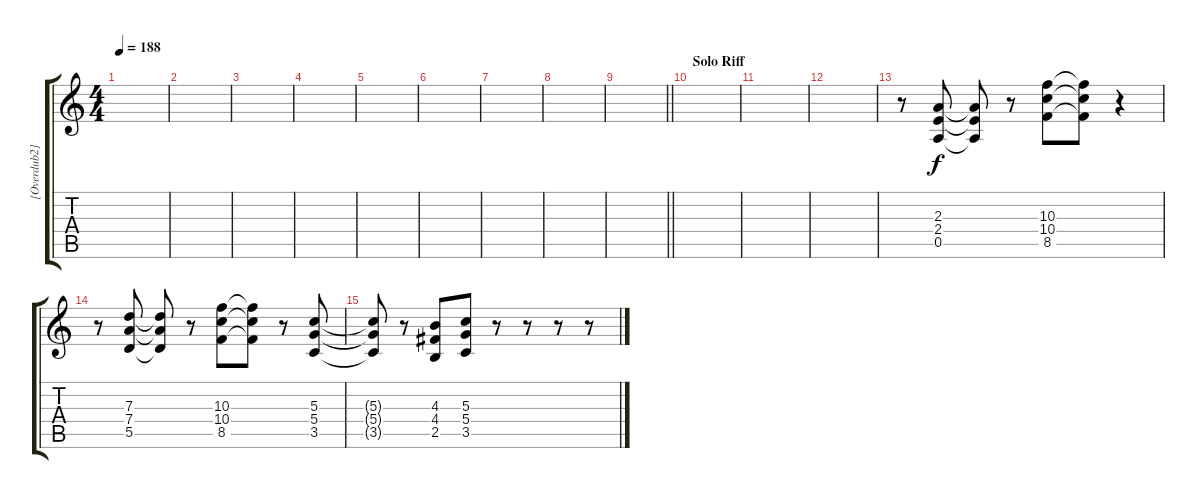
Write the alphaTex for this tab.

\track ("[Overdub2]" "[Overdub2]") {instrument distortionguitar}
\staff {score tabs}
\tuning (E4 B3 G3 D3 A2 E2) {hide}
\ts (4 4)
\tempo 188
\clef g2
\ks c
|
|
|
|
|
|
|
|
\barLineRight lightlight
|
\section ("" "Solo Riff")
|
|
|
r.8{balance 1} (2.3 2.4 0.5).8 (2.3{t} 2.4{t} 0.5{t}).8 r.8 (10.3 10.4 8.5).8 (10.3{t} 10.4{t} 8.5{t}).8 r.4 |
r.8 (7.3 7.4 5.5).8 (7.3{t} 7.4{t} 5.5{t}).8 r.8 (10.3 10.4 8.5).8 (10.3{t} 10.4{t} 8.5{t}).8 r.8 (5.3 5.4 3.5).8 |
(5.3{t} 5.4{t} 3.5{t}).8 r.8 (4.3 4.4 2.5).8 (5.3 5.4 3.5).8 r.8 r.8 r.8 r.8
